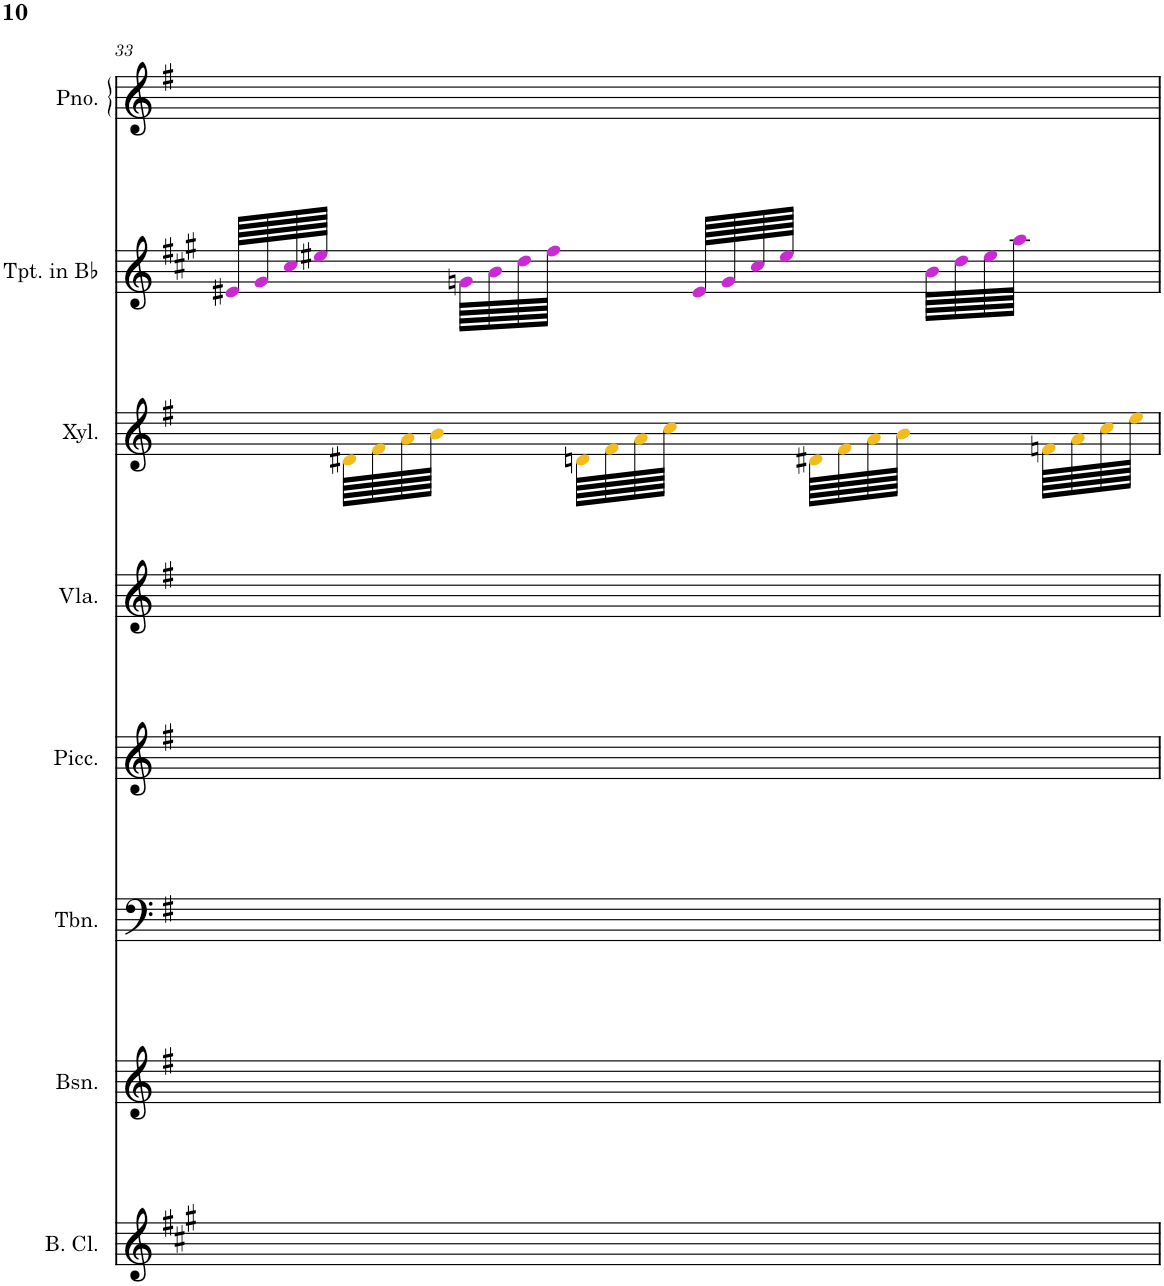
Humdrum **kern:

**kern	**kern	**kern	**kern	**kern	**kern	**kern	**kern
*part8	*part7	*part6	*part5	*part4	*part3	*part2	*part1
*staff8	*staff7	*staff6	*staff5	*staff4	*staff3	*staff2	*staff1
*I"Bass Clarinet	*I"Bassoon	*I"Trombone	*I"Piccolo	*I"Viola	*I"Xylophone	*I"Trumpet in Bb	*I"Piano
*I'B. Cl.	*I'Bsn.	*I'Tbn.	*I'Picc.	*I'Vla.	*I'Xyl.	*I'Tpt. in Bb	*I'Pno.
!!LO:PB:g=z
*clefG2	*clefG2	*clefF4	*clefG2	*clefG2	*clefG2	*clefG2	*clefG2
*Trd8c14	*	*	*Trd-7c-12	*	*Trd-7c-12	*Trd1c2	*
*k[f#c#g#]	*k[f#]	*k[f#]	*k[f#]	*k[f#]	*k[f#]	*k[f#c#g#]	*k[f#]
*M2/4	*M2/4	*M2/4	*M2/4	*M2/4	*M2/4	*M2/4	*M2/4
=33	=33	=33	=33	=33	=33	=33	=33
2ryy	2ryy	2ryy	2ryy	2ryy	16ryy	64e#Xi/LLLL	2ryy
.	.	.	.	.	.	64g#i/	.
.	.	.	.	.	.	64cc#i/	.
.	.	.	.	.	.	64ee#Xi/JJJJ	.
.	.	.	.	.	64d#Xj\LLLL	16ryy	.
.	.	.	.	.	64f#j\	.	.
.	.	.	.	.	64aj\	.	.
.	.	.	.	.	64bj\JJJJ	.	.
.	.	.	.	.	16ryy	64gni\LLLL	.
.	.	.	.	.	.	64bi\	.
.	.	.	.	.	.	64ddi\	.
.	.	.	.	.	.	64ff#i\JJJJ	.
.	.	.	.	.	64dnj\LLLL	16ryy	.
.	.	.	.	.	64f#j\	.	.
.	.	.	.	.	64aj\	.	.
.	.	.	.	.	64ccj\JJJJ	.	.
.	.	.	.	.	16ryy	64e#i/LLLL	.
.	.	.	.	.	.	64gi/	.
.	.	.	.	.	.	64cc#i/	.
.	.	.	.	.	.	64ee#i/JJJJ	.
.	.	.	.	.	64d#Xj\LLLL	16ryy	.
.	.	.	.	.	64f#j\	.	.
.	.	.	.	.	64aj\	.	.
.	.	.	.	.	64bj\JJJJ	.	.
.	.	.	.	.	16ryy	64bi\LLLL	.
.	.	.	.	.	.	64ddi\	.
.	.	.	.	.	.	64ee#i\	.
.	.	.	.	.	.	64aai\JJJJ	.
.	.	.	.	.	64fnj\LLLL	16ryy	.
.	.	.	.	.	64aj\	.	.
.	.	.	.	.	64ccj\	.	.
.	.	.	.	.	64eej\JJJJ	.	.
=	=	=	=	=	=	=	=
*-	*-	*-	*-	*-	*-	*-	*-
